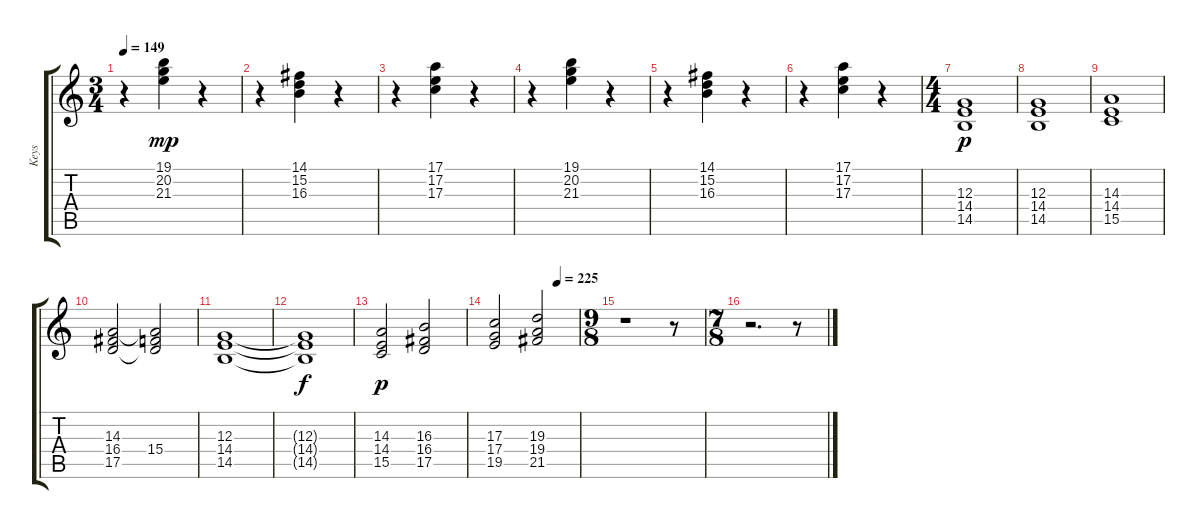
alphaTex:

\track ("Keys" "Keys") {instrument synthstrings1}
\staff {score tabs}
\tuning (E4 B3 G3 D3 A2 E2) {hide}
\ts (3 4)
\tempo 149
\clef g2
\ks c
r.4{dy mp} (19.1 20.2 21.3).4 r.4 |
r.4 (14.1 15.2 16.3).4 r.4 |
r.4 (17.1 17.2 17.3).4 r.4 |
r.4 (19.1 20.2 21.3).4 r.4 |
r.4 (14.1 15.2 16.3).4 r.4 |
r.4 (17.1 17.2 17.3).4 r.4 |
\ts (4 4)
(12.3 14.4 14.5).1{dy p} |
(12.3 14.4 14.5).1 |
(14.3 14.4 15.5).1 |
(14.3 16.4 17.5).2 (14.3{t} 15.4 17.5{t}).2 |
(12.3 14.4 14.5).1 |
(12.3{t} 14.4{t} 14.5{t}).1{dy f} |
(14.3 14.4 15.5).2{dy p} (16.3 16.4 17.5).2 |
\tempo (225 0.75)
(17.3 17.4 19.5).2 (19.3 19.4 21.5).2 |
\ts (9 8)
r.1 r.8 |
\ts (7 8)
r.2{d} r.8
